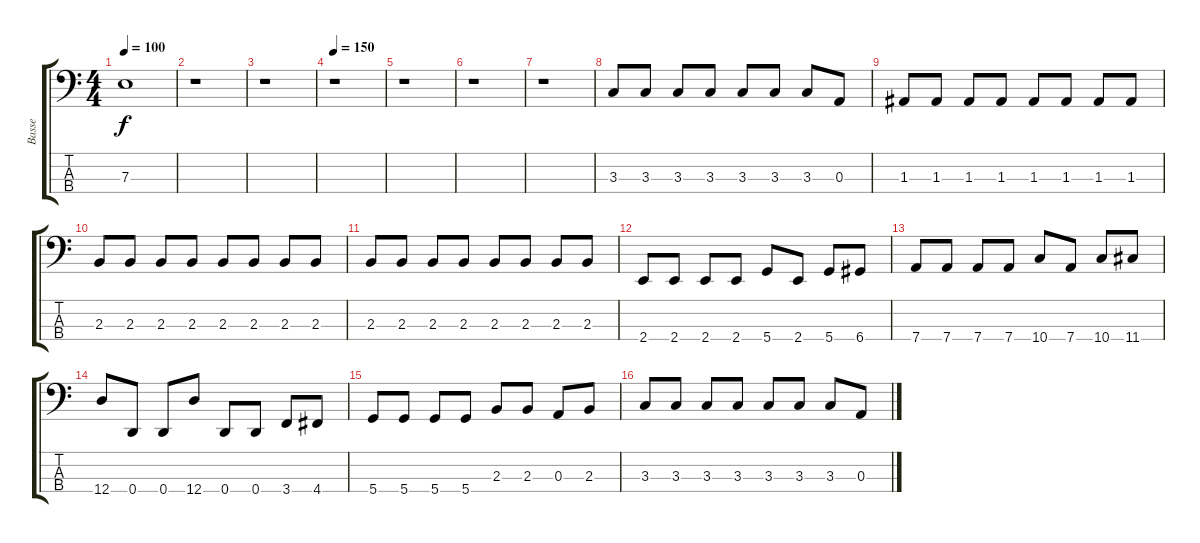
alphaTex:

\track ("Basse" "Basse") {instrument electricbassfinger}
\staff {score tabs}
\tuning (G2 D2 A1 D1) {hide}
\ts (4 4)
\tempo 100
\clef f4
\ks c
7.3.1{dy f} |
r.1 |
r.1 |
\tempo 150
r.1 |
r.1 |
r.1 |
r.1 |
3.3.8 3.3.8 3.3.8 3.3.8 3.3.8 3.3.8 3.3.8 0.3.8 |
1.3.8 1.3.8 1.3.8 1.3.8 1.3.8 1.3.8 1.3.8 1.3.8 |
2.3.8 2.3.8 2.3.8 2.3.8 2.3.8 2.3.8 2.3.8 2.3.8 |
2.3.8 2.3.8 2.3.8 2.3.8 2.3.8 2.3.8 2.3.8 2.3.8 |
2.4.8 2.4.8 2.4.8 2.4.8 5.4.8 2.4.8 5.4.8 6.4.8 |
7.4.8 7.4.8 7.4.8 7.4.8 10.4.8 7.4.8 10.4.8 11.4.8 |
12.4.8 0.4.8 0.4.8 12.4.8 0.4.8 0.4.8 3.4.8 4.4.8 |
5.4.8 5.4.8 5.4.8 5.4.8 2.3.8 2.3.8 0.3.8 2.3.8 |
3.3.8 3.3.8 3.3.8 3.3.8 3.3.8 3.3.8 3.3.8 0.3.8
